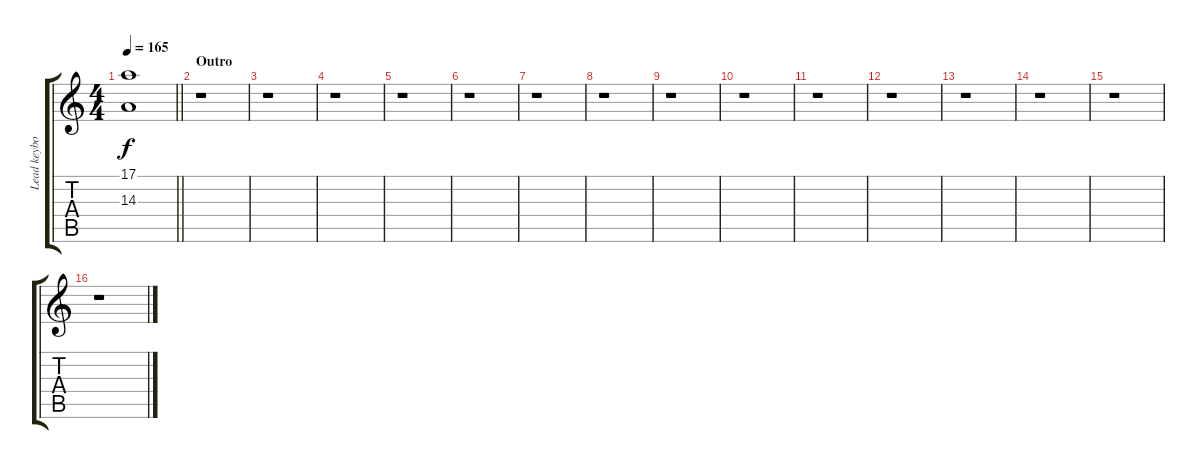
\track ("Lead keyboard" "Lead keybo") {instrument churchorgan}
\staff {score tabs}
\tuning (E4 B3 G3 D3 A2 D2) {hide}
\ts (4 4)
\tempo 165
\clef g2
\barLineRight lightlight
\ks c
(17.1 14.3).1{dy f} |
\section ("" "Outro")
r.1 |
r.1 |
r.1 |
r.1 |
r.1 |
r.1 |
r.1 |
r.1 |
r.1 |
r.1 |
r.1 |
r.1 |
r.1 |
r.1 |
r.1
